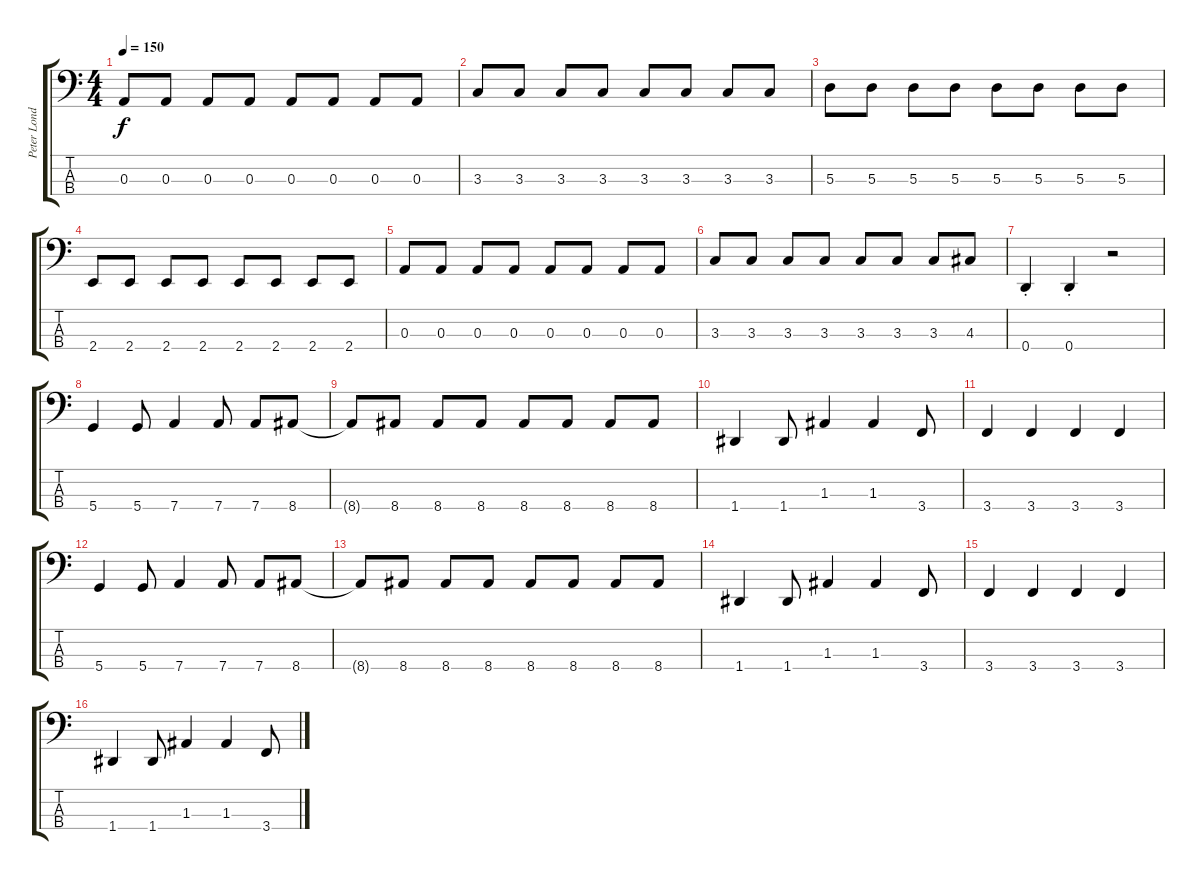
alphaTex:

\track ("Peter London" "Peter Lond") {instrument electricbassfinger}
\staff {score tabs}
\tuning (G2 D2 A1 D1) {hide}
\ts (4 4)
\tempo 150
\clef f4
\ks c
0.3.8{dy f} 0.3.8 0.3.8 0.3.8 0.3.8 0.3.8 0.3.8 0.3.8 |
3.3.8 3.3.8 3.3.8 3.3.8 3.3.8 3.3.8 3.3.8 3.3.8 |
5.3.8 5.3.8 5.3.8 5.3.8 5.3.8 5.3.8 5.3.8 5.3.8 |
2.4.8 2.4.8 2.4.8 2.4.8 2.4.8 2.4.8 2.4.8 2.4.8 |
0.3.8 0.3.8 0.3.8 0.3.8 0.3.8 0.3.8 0.3.8 0.3.8 |
3.3.8 3.3.8 3.3.8 3.3.8 3.3.8 3.3.8 3.3.8 4.3.8 |
0.4{st}.4{instrument slapbass2} 0.4{st}.4 r.2 |
5.4.4{instrument electricbassfinger} 5.4.8 7.4.4 7.4.8 7.4.8 8.4.8 |
8.4{t}.8 8.4.8 8.4.8 8.4.8 8.4.8 8.4.8 8.4.8 8.4.8 |
1.4.4 1.4.8 1.3.4 1.3.4 3.4.8 |
3.4.4 3.4.4 3.4.4 3.4.4 |
5.4.4 5.4.8 7.4.4 7.4.8 7.4.8 8.4.8 |
8.4{t}.8 8.4.8 8.4.8 8.4.8 8.4.8 8.4.8 8.4.8 8.4.8 |
1.4.4 1.4.8 1.3.4 1.3.4 3.4.8 |
3.4.4 3.4.4 3.4.4 3.4.4 |
1.4.4 1.4.8 1.3.4 1.3.4 3.4.8
